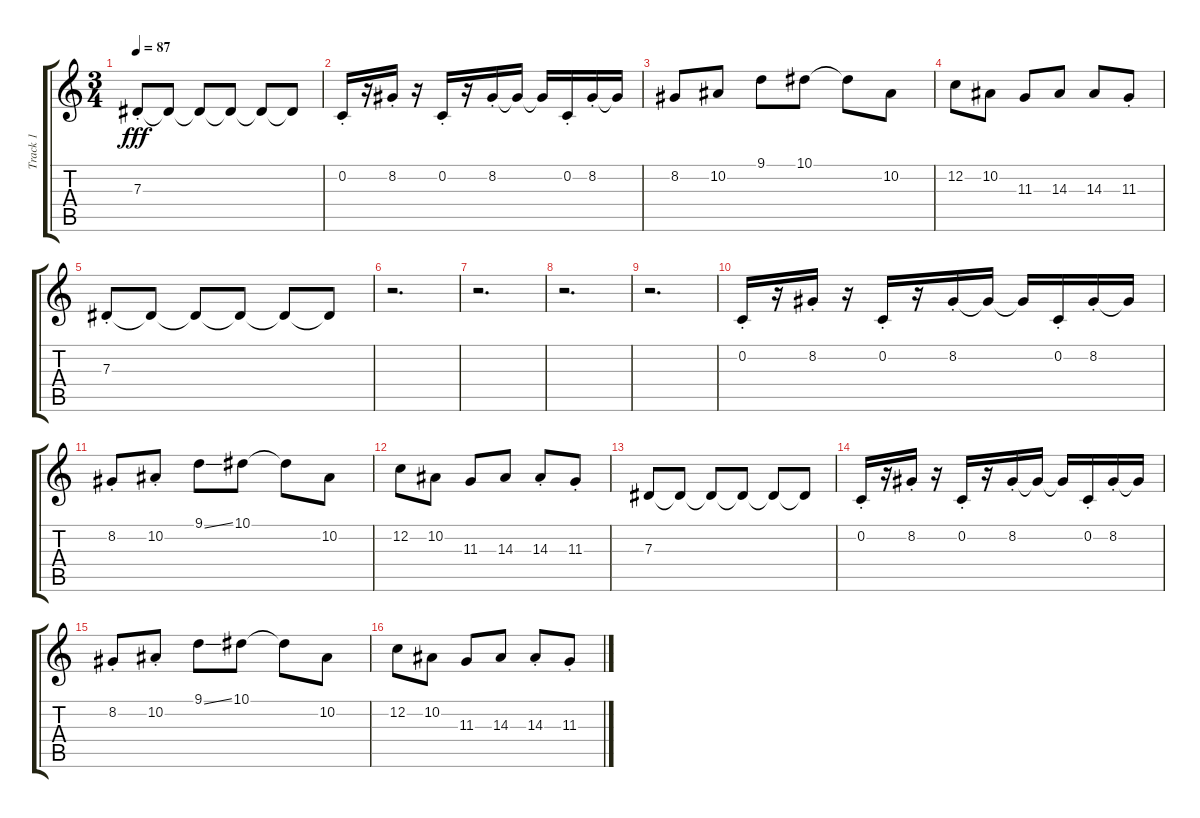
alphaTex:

\track ("Track 1" "Track 1") {instrument stringensemble1}
\staff {score tabs}
\tuning (F4 C4 Ab3 Eb3 Bb2 F2) {hide}
\ts (3 4)
\tempo 87
\clef g2
\ks c
7.3{st}.8{dy fff} 7.3{t}.8 7.3{t}.8 7.3{t}.8 7.3{t}.8 7.3{t}.8 |
0.2{st}.16 r.16 8.2{st}.16 r.16 0.2{st}.16 r.16 8.2{st}.16 8.2{t}.16 8.2{t}.16 0.2{st}.16 8.2{st}.16 8.2{t}.16 |
8.2.8 10.2.8 9.1.8 10.1.8 10.1{t}.8 10.2.8 |
12.2.8 10.2.8 11.3.8 14.3.8 14.3.8 11.3{st}.8 |
7.3{st}.8 7.3{t}.8 7.3{t}.8 7.3{t}.8 7.3{t}.8 7.3{t}.8 |
r.2{d} |
r.2{d} |
r.2{d} |
r.2{d} |
0.2{st}.16 r.16 8.2{st}.16 r.16 0.2{st}.16 r.16 8.2{st}.16 8.2{t}.16 8.2{t}.16 0.2{st}.16 8.2{st}.16 8.2{t}.16 |
8.2{st}.8 10.2{st}.8 9.1{ss}.8 10.1.8 10.1{t}.8 10.2.8 |
12.2.8 10.2.8 11.3.8 14.3.8 14.3{st}.8 11.3{st}.8 |
7.3.8 7.3{t}.8 7.3{t}.8 7.3{t}.8 7.3{t}.8 7.3{t}.8 |
0.2{st}.16 r.16 8.2{st}.16 r.16 0.2{st}.16 r.16 8.2{st}.16 8.2{t}.16 8.2{t}.16 0.2{st}.16 8.2{st}.16 8.2{t}.16 |
8.2{st}.8 10.2{st}.8 9.1{ss}.8 10.1.8 10.1{t}.8 10.2.8 |
12.2.8 10.2.8 11.3.8 14.3.8 14.3{st}.8 11.3{st}.8
